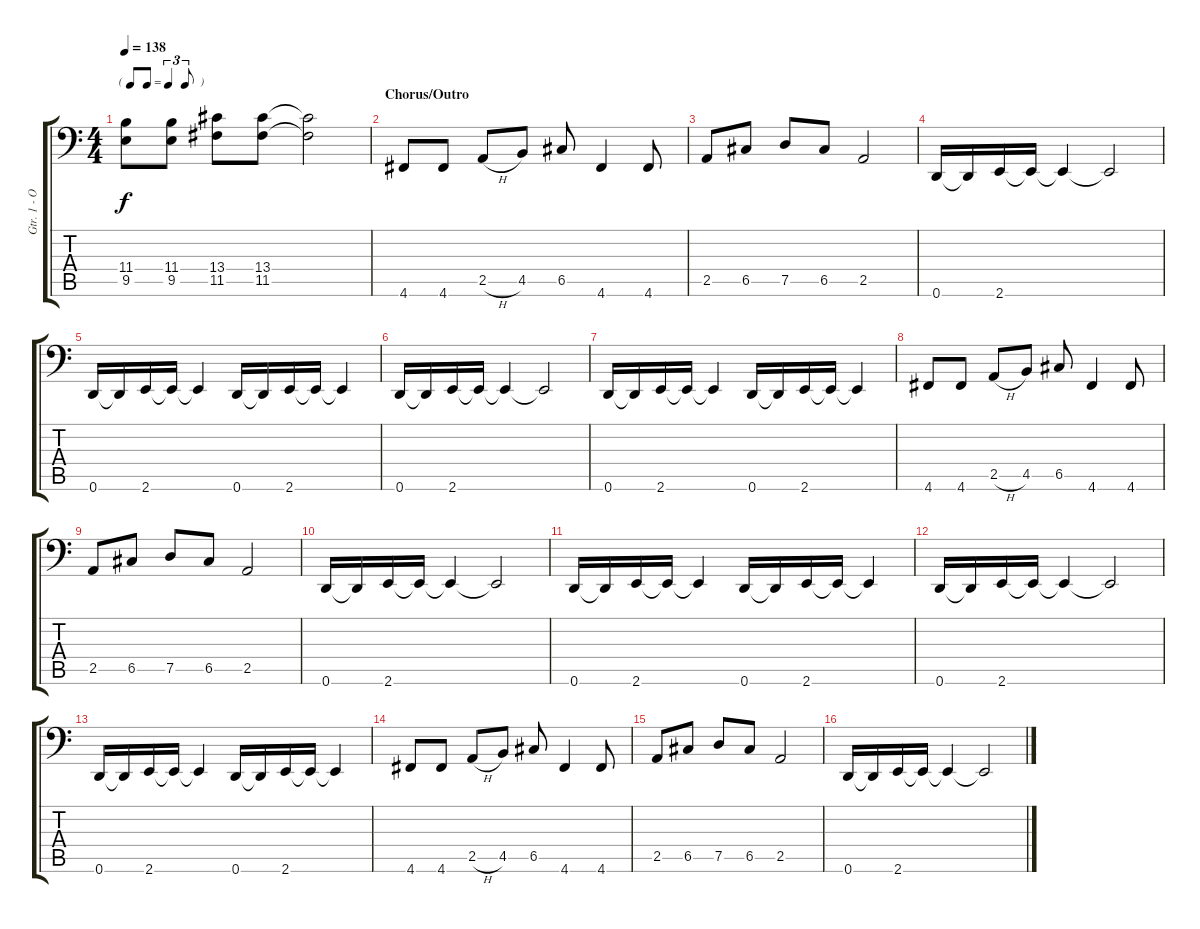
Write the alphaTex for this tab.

\track ("Gtr. 1 - Overdub" "Gtr. 1 - O") {instrument overdrivenguitar}
\staff {score tabs}
\tuning (D3 A2 F2 C2 G1 D1) {hide}
\ts (4 4)
\tf triplet8th
\tempo 138
\clef f4
\ks c
(11.4 9.5).8{dy f} (11.4 9.5).8 (13.4 11.5).8 (13.4 11.5).8 (13.4{t} 11.5{t}).2 |
\section ("" "Chorus/Outro")
4.6.8 4.6.8 2.5{h}.8 4.5.8 6.5.8 4.6.4 4.6.8 |
2.5.8 6.5.8 7.5.8 6.5.8 2.5.2 |
0.6.16 0.6{t}.16 2.6.16 2.6{t}.16 2.6{t}.4 2.6{t}.2 |
0.6.16 0.6{t}.16 2.6.16 2.6{t}.16 2.6{t}.4 0.6.16 0.6{t}.16 2.6.16 2.6{t}.16 2.6{t}.4 |
0.6.16 0.6{t}.16 2.6.16 2.6{t}.16 2.6{t}.4 2.6{t}.2 |
0.6.16 0.6{t}.16 2.6.16 2.6{t}.16 2.6{t}.4 0.6.16 0.6{t}.16 2.6.16 2.6{t}.16 2.6{t}.4 |
4.6.8 4.6.8 2.5{h}.8 4.5.8 6.5.8 4.6.4 4.6.8 |
2.5.8 6.5.8 7.5.8 6.5.8 2.5.2 |
0.6.16 0.6{t}.16 2.6.16 2.6{t}.16 2.6{t}.4 2.6{t}.2 |
0.6.16 0.6{t}.16 2.6.16 2.6{t}.16 2.6{t}.4 0.6.16 0.6{t}.16 2.6.16 2.6{t}.16 2.6{t}.4 |
0.6.16 0.6{t}.16 2.6.16 2.6{t}.16 2.6{t}.4 2.6{t}.2 |
0.6.16 0.6{t}.16 2.6.16 2.6{t}.16 2.6{t}.4 0.6.16 0.6{t}.16 2.6.16 2.6{t}.16 2.6{t}.4 |
4.6.8 4.6.8 2.5{h}.8 4.5.8 6.5.8 4.6.4 4.6.8 |
2.5.8 6.5.8 7.5.8 6.5.8 2.5.2 |
0.6.16 0.6{t}.16 2.6.16 2.6{t}.16 2.6{t}.4 2.6{t}.2
